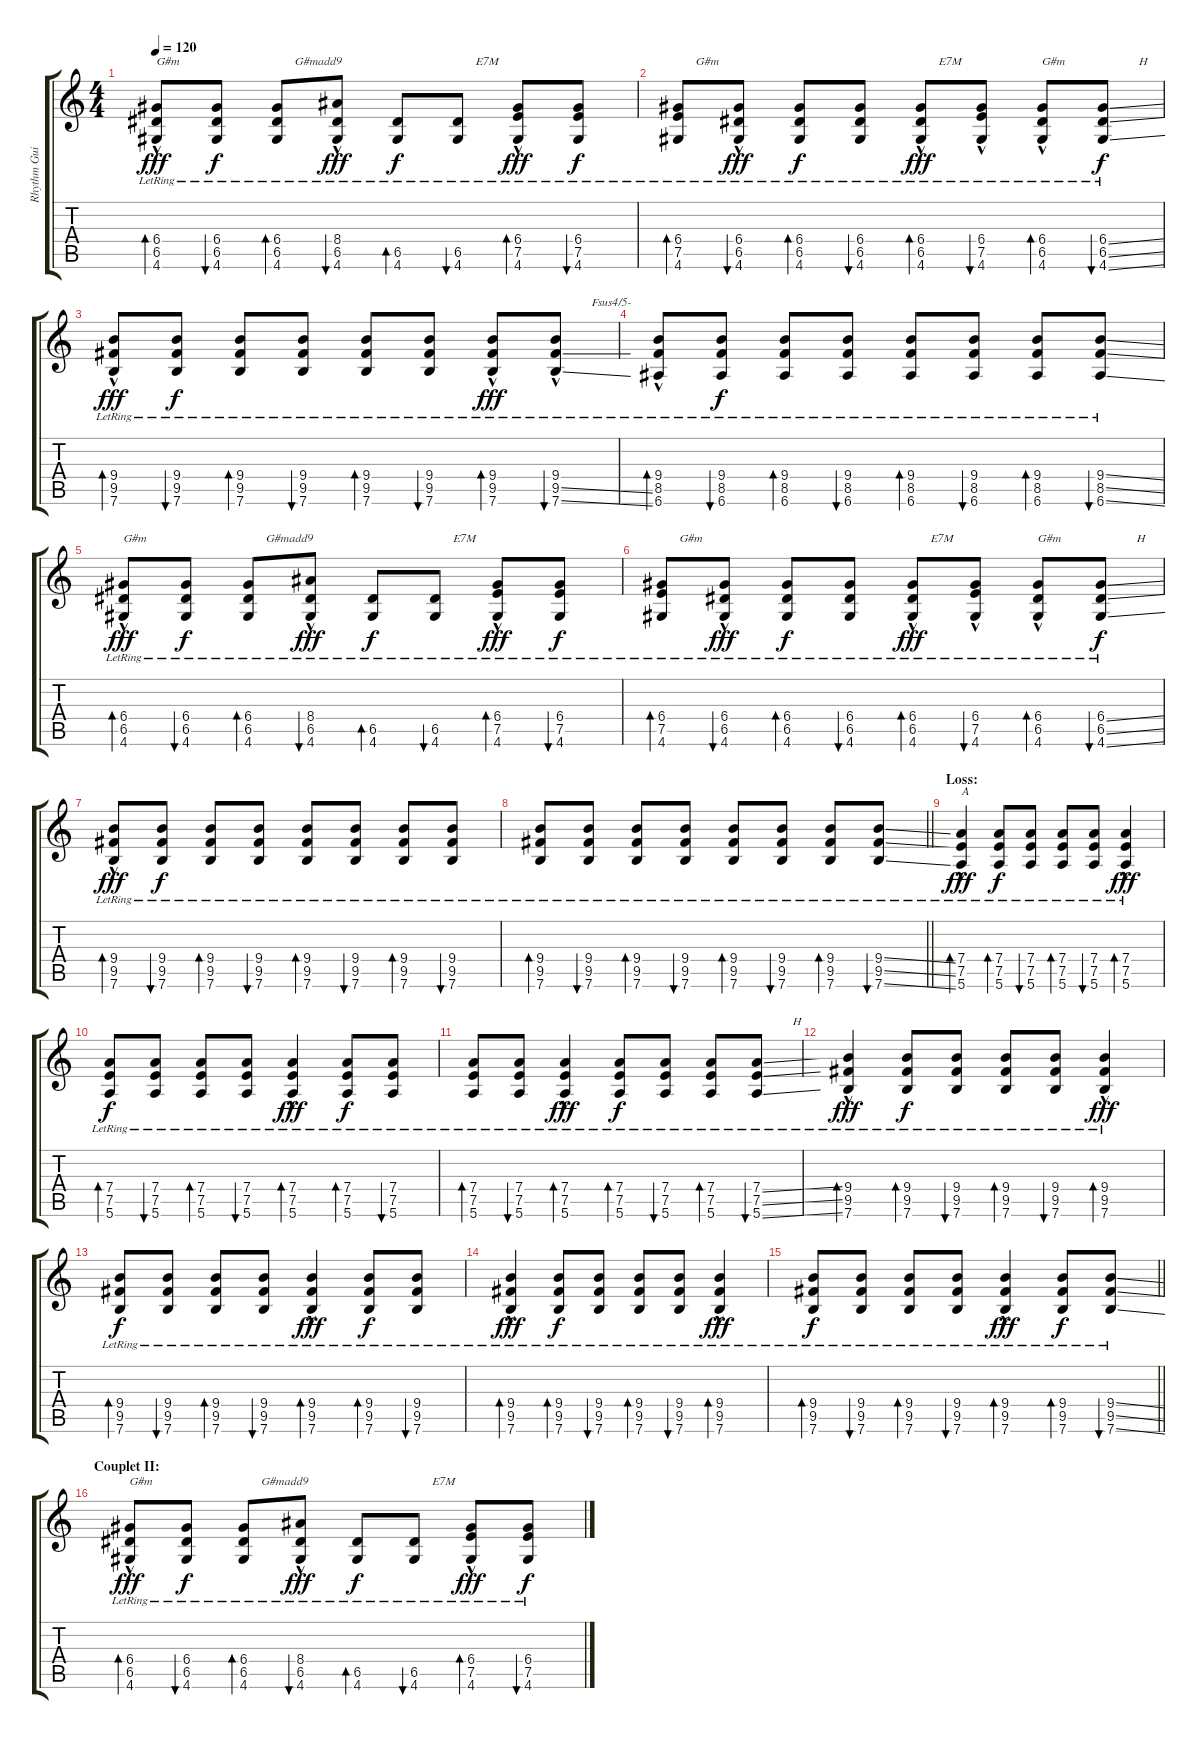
\track ("Rhythm Guitar" "Rhythm Gui") {instrument acousticguitarsteel}
\staff {score tabs}
\tuning (E4 B3 G3 D3 A2 E2) {hide}
\ts (4 4)
\tempo 120
\clef g2
\ks c
(6.4{hac lr} 6.5{hac lr} 4.6{hac lr}).8{bd 30 txt "G#m" dy fff} (6.4{lr} 6.5{lr} 4.6{lr}).8{bu 30 dy f} (6.4{lr} 6.5{lr} 4.6{lr}).8{bd 30 txt "      G#madd9"} (8.4{hac lr} 6.5{hac lr} 4.6{hac lr}).8{bu 30 dy fff} (6.5{lr} 4.6{lr}).8{bd 30 dy f} (6.5{lr} 4.6{lr}).8{bu 30 txt "      E7M"} (6.4{hac lr} 7.5{hac lr} 4.6{hac lr}).8{bd 30 dy fff} (6.4{lr} 7.5{lr} 4.6{lr}).8{bu 30 dy f} |
(6.4{lr} 7.5{lr} 4.6{lr}).8{bd 30 txt "      G#m"} (6.4{hac lr} 6.5{hac lr} 4.6{hac lr}).8{bu 30 dy fff} (6.4{lr} 6.5{lr} 4.6{lr}).8{bd 30 dy f} (6.4{lr} 6.5{lr} 4.6{lr}).8{bu 30} (6.4{hac lr} 6.5{hac lr} 4.6{hac lr}).8{bd 30 txt "      E7M" dy fff} (6.4{hac lr} 7.5{hac lr} 4.6{hac lr}).8{bu 30} (6.4{hac lr} 6.5{hac lr} 4.6{hac lr}).8{bd 30 txt "G#m"} (6.4{ss lr} 6.5{ss lr} 4.6{ss lr}).8{bu 30 txt "            H" dy f} |
(9.4{hac lr} 9.5{hac lr} 7.6{hac lr}).8{bd 30 dy fff} (9.4{lr} 9.5{lr} 7.6{lr}).8{bu 30 dy f} (9.4{lr} 9.5{lr} 7.6{lr}).8{bd 30} (9.4{lr} 9.5{lr} 7.6{lr}).8{bu 30} (9.4{lr} 9.5{lr} 7.6{lr}).8{bd 30} (9.4{lr} 9.5{lr} 7.6{lr}).8{bu 30} (9.4{hac lr} 9.5{hac lr} 7.6{hac lr}).8{bd 30 dy fff} (9.4{hac lr} 9.5{ss hac lr} 7.6{ss hac lr}).8{bu 30 txt "            Fsus4/5-"} |
(9.4{hac lr} 8.5{hac lr} 6.6{hac lr}).8{bd 30} (9.4{lr} 8.5{lr} 6.6{lr}).8{bu 30 dy f} (9.4{lr} 8.5{lr} 6.6{lr}).8{bd 30} (9.4{lr} 8.5{lr} 6.6{lr}).8{bu 30} (9.4{lr} 8.5{lr} 6.6{lr}).8{bd 30} (9.4{lr} 8.5{lr} 6.6{lr}).8{bu 30} (9.4{lr} 8.5{lr} 6.6{lr}).8{bd 30} (9.4{ss lr} 8.5{ss lr} 6.6{ss lr}).8{bu 30} |
(6.4{hac lr} 6.5{hac lr} 4.6{hac lr}).8{bd 30 txt "G#m" dy fff} (6.4{lr} 6.5{lr} 4.6{lr}).8{bu 30 dy f} (6.4{lr} 6.5{lr} 4.6{lr}).8{bd 30 txt "      G#madd9"} (8.4{hac lr} 6.5{hac lr} 4.6{hac lr}).8{bu 30 dy fff} (6.5{lr} 4.6{lr}).8{bd 30 dy f} (6.5{lr} 4.6{lr}).8{bu 30 txt "      E7M"} (6.4{hac lr} 7.5{hac lr} 4.6{hac lr}).8{bd 30 dy fff} (6.4{lr} 7.5{lr} 4.6{lr}).8{bu 30 dy f} |
(6.4{lr} 7.5{lr} 4.6{lr}).8{bd 30 txt "      G#m"} (6.4{hac lr} 6.5{hac lr} 4.6{hac lr}).8{bu 30 dy fff} (6.4{lr} 6.5{lr} 4.6{lr}).8{bd 30 dy f} (6.4{lr} 6.5{lr} 4.6{lr}).8{bu 30} (6.4{hac lr} 6.5{hac lr} 4.6{hac lr}).8{bd 30 txt "      E7M" dy fff} (6.4{hac lr} 7.5{hac lr} 4.6{hac lr}).8{bu 30} (6.4{hac lr} 6.5{hac lr} 4.6{hac lr}).8{bd 30 txt "G#m"} (6.4{ss lr} 6.5{ss lr} 4.6{ss lr}).8{bu 30 txt "            H" dy f} |
(9.4{hac lr} 9.5{hac lr} 7.6{hac lr}).8{bd 30 dy fff} (9.4{lr} 9.5{lr} 7.6{lr}).8{bu 30 dy f} (9.4{lr} 9.5{lr} 7.6{lr}).8{bd 30} (9.4{lr} 9.5{lr} 7.6{lr}).8{bu 30} (9.4{lr} 9.5{lr} 7.6{lr}).8{bd 30} (9.4{lr} 9.5{lr} 7.6{lr}).8{bu 30} (9.4{lr} 9.5{lr} 7.6{lr}).8{bd 30} (9.4{lr} 9.5{lr} 7.6{lr}).8{bu 30} |
\barLineRight lightlight
(9.4{lr} 9.5{lr} 7.6{lr}).8{bd 30} (9.4{lr} 9.5{lr} 7.6{lr}).8{bu 30} (9.4{lr} 9.5{lr} 7.6{lr}).8{bd 30} (9.4{lr} 9.5{lr} 7.6{lr}).8{bu 30} (9.4{lr} 9.5{lr} 7.6{lr}).8{bd 30} (9.4{lr} 9.5{lr} 7.6{lr}).8{bu 30} (9.4{lr} 9.5{lr} 7.6{lr}).8{bd 30} (9.4{ss lr} 9.5{ss lr} 7.6{ss lr}).8{bu 30} |
\section ("" "Loss:")
(7.4{hac lr} 7.5{hac lr} 5.6{hac lr}).4{bd 30 txt "A" dy fff} (7.4{lr} 7.5{lr} 5.6{lr}).8{bd 30 dy f} (7.4{lr} 7.5{lr} 5.6{lr}).8{bu 30} (7.4{lr} 7.5{lr} 5.6{lr}).8{bd 30} (7.4{lr} 7.5{lr} 5.6{lr}).8{bu 30} (7.4{hac lr} 7.5{hac lr} 5.6{hac lr}).4{bd 30 dy fff} |
(7.4{lr} 7.5{lr} 5.6{lr}).8{bd 30 dy f} (7.4{lr} 7.5{lr} 5.6{lr}).8{bu 30} (7.4{lr} 7.5{lr} 5.6{lr}).8{bd 30} (7.4{lr} 7.5{lr} 5.6{lr}).8{bu 30} (7.4{hac lr} 7.5{hac lr} 5.6{hac lr}).4{bd 30 dy fff} (7.4{lr} 7.5{lr} 5.6{lr}).8{bd 30 dy f} (7.4{lr} 7.5{lr} 5.6{lr}).8{bu 30} |
(7.4{lr} 7.5{lr} 5.6{lr}).8{bd 30} (7.4{lr} 7.5{lr} 5.6{lr}).8{bu 30} (7.4{hac lr} 7.5{hac lr} 5.6{hac lr}).4{bd 30 dy fff} (7.4{lr} 7.5{lr} 5.6{lr}).8{bd 30 dy f} (7.4{lr} 7.5{lr} 5.6{lr}).8{bu 30} (7.4{lr} 7.5{lr} 5.6{lr}).8{bd 30} (7.4{ss lr} 7.5{ss lr} 5.6{ss lr}).8{bu 30 txt "            H"} |
(9.4{hac lr} 9.5{hac lr} 7.6{hac lr}).4{bd 30 dy fff} (9.4{lr} 9.5{lr} 7.6{lr}).8{bd 30 dy f} (9.4{lr} 9.5{lr} 7.6{lr}).8{bu 30} (9.4{lr} 9.5{lr} 7.6{lr}).8{bd 30} (9.4{lr} 9.5{lr} 7.6{lr}).8{bu 30} (9.4{hac lr} 9.5{hac lr} 7.6{hac lr}).4{bd 30 dy fff} |
(9.4{lr} 9.5{lr} 7.6{lr}).8{bd 30 dy f} (9.4{lr} 9.5{lr} 7.6{lr}).8{bu 30} (9.4{lr} 9.5{lr} 7.6{lr}).8{bd 30} (9.4{lr} 9.5{lr} 7.6{lr}).8{bu 30} (9.4{hac lr} 9.5{hac lr} 7.6{hac lr}).4{bd 30 dy fff} (9.4{lr} 9.5{lr} 7.6{lr}).8{bd 30 dy f} (9.4{lr} 9.5{lr} 7.6{lr}).8{bu 30} |
(9.4{hac lr} 9.5{hac lr} 7.6{hac lr}).4{bd 30 dy fff} (9.4{lr} 9.5{lr} 7.6{lr}).8{bd 30 dy f} (9.4{lr} 9.5{lr} 7.6{lr}).8{bu 30} (9.4{lr} 9.5{lr} 7.6{lr}).8{bd 30} (9.4{lr} 9.5{lr} 7.6{lr}).8{bu 30} (9.4{hac lr} 9.5{hac lr} 7.6{hac lr}).4{bd 30 dy fff} |
\barLineRight lightlight
(9.4{lr} 9.5{lr} 7.6{lr}).8{bd 30 dy f} (9.4{lr} 9.5{lr} 7.6{lr}).8{bu 30} (9.4{lr} 9.5{lr} 7.6{lr}).8{bd 30} (9.4{lr} 9.5{lr} 7.6{lr}).8{bu 30} (9.4{hac lr} 9.5{hac lr} 7.6{hac lr}).4{bd 30 dy fff} (9.4{lr} 9.5{lr} 7.6{lr}).8{bd 30 dy f} (9.4{ss lr} 9.5{ss lr} 7.6{ss lr}).8{bu 30} |
\section ("" "Couplet II:")
(6.4{hac lr} 6.5{hac lr} 4.6{hac lr}).8{bd 30 txt "G#m" dy fff} (6.4{lr} 6.5{lr} 4.6{lr}).8{bu 30 dy f} (6.4{lr} 6.5{lr} 4.6{lr}).8{bd 30 txt "      G#madd9"} (8.4{hac lr} 6.5{hac lr} 4.6{hac lr}).8{bu 30 dy fff} (6.5{lr} 4.6{lr}).8{bd 30 dy f} (6.5{lr} 4.6{lr}).8{bu 30 txt "      E7M"} (6.4{hac lr} 7.5{hac lr} 4.6{hac lr}).8{bd 30 dy fff} (6.4{lr} 7.5{lr} 4.6{lr}).8{bu 30 dy f}
